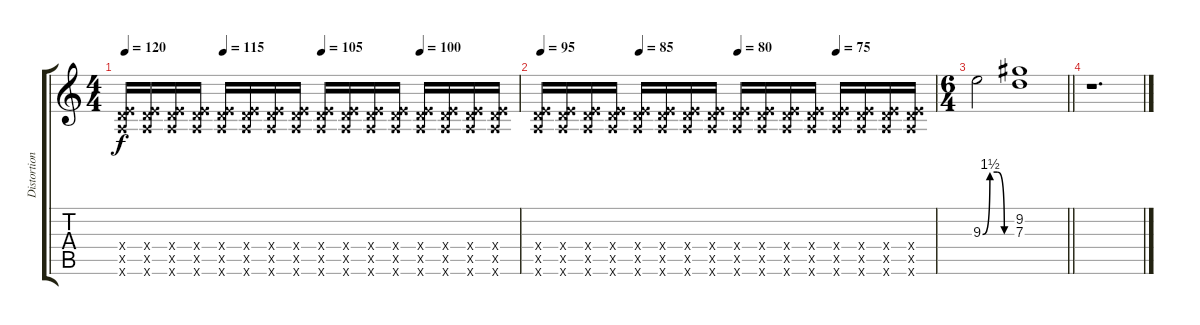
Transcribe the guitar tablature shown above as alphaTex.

\track ("Distortion Guitar" "Distortion") {instrument distortionguitar}
\staff {score tabs}
\tuning (E4 B3 G3 D3 A2 E2) {hide}
\ts (4 4)
\tempo 120
\tempo (115 0.25)
\tempo (105 0.5)
\tempo (100 0.75)
\clef g2
\ks c
(0.4{x} 0.5{x} 12.6{x}).16{dy f} (0.4{x} 0.5{x} 12.6{x}).16 (0.4{x} 0.5{x} 12.6{x}).16 (0.4{x} 0.5{x} 12.6{x}).16 (0.4{x} 0.5{x} 12.6{x}).16 (0.4{x} 0.5{x} 12.6{x}).16 (0.4{x} 0.5{x} 12.6{x}).16 (0.4{x} 0.5{x} 12.6{x}).16 (0.4{x} 0.5{x} 12.6{x}).16 (0.4{x} 0.5{x} 12.6{x}).16 (0.4{x} 0.5{x} 12.6{x}).16 (0.4{x} 0.5{x} 12.6{x}).16 (0.4{x} 0.5{x} 12.6{x}).16 (0.4{x} 0.5{x} 12.6{x}).16 (0.4{x} 0.5{x} 12.6{x}).16 (0.4{x} 0.5{x} 12.6{x}).16 |
\tempo 95
\tempo (85 0.25)
\tempo (80 0.5)
\tempo (75 0.75)
(0.4{x} 0.5{x} 12.6{x}).16 (0.4{x} 0.5{x} 12.6{x}).16 (0.4{x} 0.5{x} 12.6{x}).16 (0.4{x} 0.5{x} 12.6{x}).16 (0.4{x} 0.5{x} 12.6{x}).16 (0.4{x} 0.5{x} 12.6{x}).16 (0.4{x} 0.5{x} 12.6{x}).16 (0.4{x} 0.5{x} 12.6{x}).16 (0.4{x} 0.5{x} 12.6{x}).16 (0.4{x} 0.5{x} 12.6{x}).16 (0.4{x} 0.5{x} 12.6{x}).16 (0.4{x} 0.5{x} 12.6{x}).16 (0.4{x} 0.5{x} 12.6{x}).16 (0.4{x} 0.5{x} 12.6{x}).16 (0.4{x} 0.5{x} 12.6{x}).16 (0.4{x} 0.5{x} 12.6{x}).16 |
\ts (6 4)
\barLineRight lightlight
9.3{be (custom 0 0 15 6 30 6 45 0 60 0)}.2 (9.2 7.3).1 |
r.1{d}
